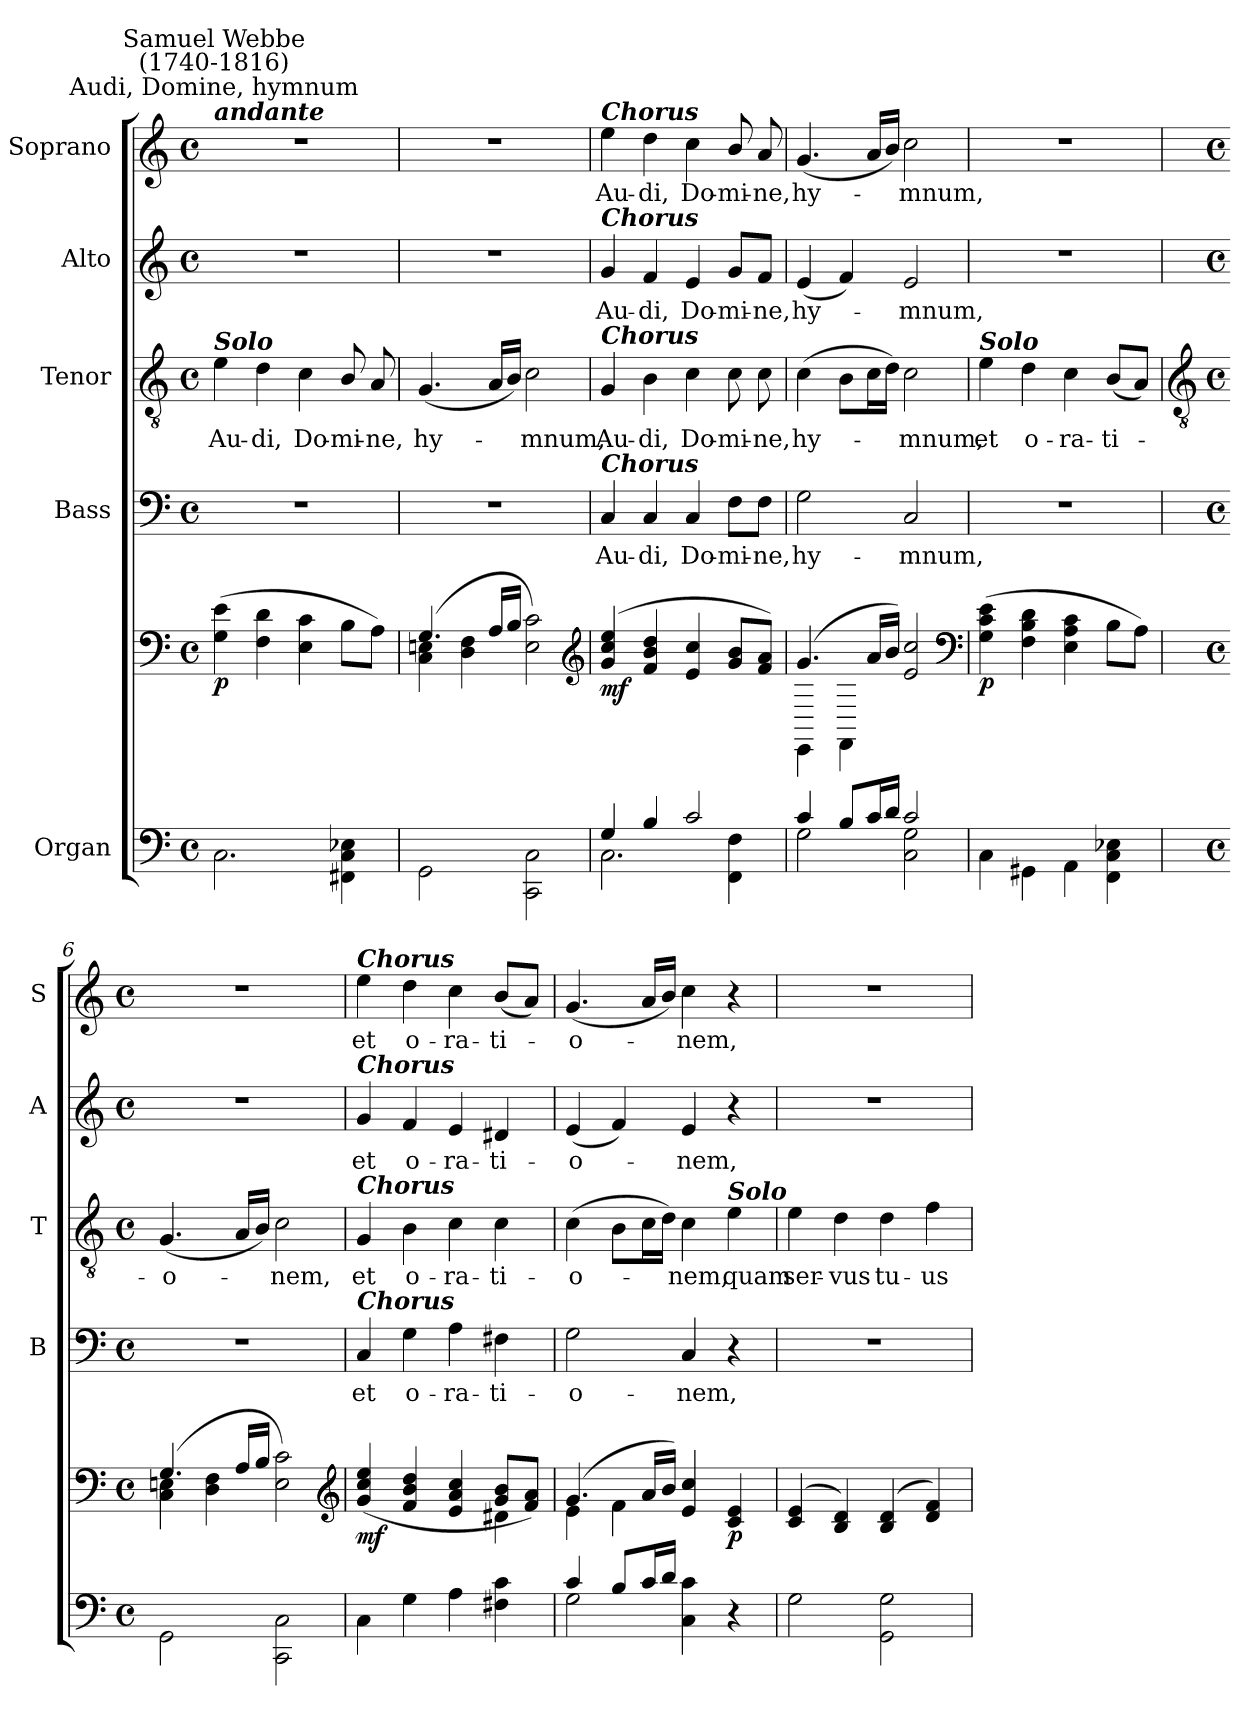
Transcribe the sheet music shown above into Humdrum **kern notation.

**kern	**kern	**dynam	**kern	**text	**kern	**text	**kern	**text	**kern	**text
*part5	*part5	*part5	*part4	*part4	*part3	*part3	*part2	*part2	*part1	*part1
*staff6	*staff5	*staff5/6	*staff4	*staff4	*staff3	*staff3	*staff2	*staff2	*staff1	*staff1
*I"Organ	*	*	*I"Bass	*	*I"Tenor	*	*I"Alto	*	*I"Soprano	*
*	*	*	*I'B	*	*I'T	*	*I'A	*	*I'S	*
*clefF4	*clefF4	*	*clefF4	*	*clefGv2	*	*clefG2	*	*clefG2	*
*k[]	*k[]	*	*k[]	*	*k[]	*	*k[]	*	*k[]	*
*C:	*C:	*	*C:	*	*C:	*	*C:	*	*C:	*
*M4/4	*M4/4	*	*M4/4	*	*M4/4	*	*M4/4	*	*M4/4	*
*met(c)	*met(c)	*	*met(c)	*	*met(c)	*	*met(c)	*	*met(c)	*
=1	=1	=1	=1	=1	=1	=1	=1	=1	=1	=1
*^	*^	*	*	*	*	*	*	*	*	*
!	!	!	!	!	!	!	!	!	!	!	!LO:TX:a:Bi:t=andante	!
!	!	!	!	!	!	!	!	!	!	!	!LO:TX:a:cj:t=Audi, Domine, hymnum	!
!	!	!	!	!	!	!	!	!	!	!	!LO:TX:a:cj:t=Samuel Webbe\n(1740-1816)	!
!	!	!	!	!	!	!	!LO:TX:a:Bi:t=Solo	!	!	!	!	!
!	!	!	!	!LO:DY:b	!	!	!	!LO:LY:b	!	!	!	!
1ryy	2.C	(>4G\ 4e\	1ryy	p	1r	.	4e	Au-	1r	.	1r	.
!	!	!	!	!	!	!	!	!LO:LY:b	!	!	!	!
.	.	4F\ 4d\	.	.	.	.	4d	-di,	.	.	.	.
!	!	!	!	!	!	!	!	!LO:LY:b	!	!	!	!
.	.	4E\ 4c\	.	.	.	.	4c	Do-	.	.	.	.
!	!	!	!	!	!	!	!	!LO:LY:b	!	!	!	!
.	4FF#X 4C 4E-X	8B\L	.	.	.	.	8B/	-mi-	.	.	.	.
!	!	!	!	!	!	!	!	!LO:LY:b	!	!	!	!
.	.	8A\J)	.	.	.	.	8A	-ne,	.	.	.	.
=2	=2	=2	=2	=2	=2	=2	=2	=2	=2	=2	=2	=2
!	!	!	!	!	!	!	!	!LO:LY:b	!	!	!	!
1ryy	2GG	(>4.G/	4C\ 4En\	.	1r	.	(<4.G	hy-	1r	.	1r	.
.	.	.	4D\ 4F\	.	.	.	.	.	.	.	.	.
.	.	16A/LL	.	.	.	.	16ALL	.	.	.	.	.
.	.	16B/JJ	.	.	.	.	16BJJ)	.	.	.	.	.
!	!	!	!	!	!	!	!	!LO:LY:b	!	!	!	!
.	2CC 2C	2E\ 2c\)	2ryy	.	.	.	2c	mnum,	.	.	.	.
*	*	*clefG2	*	*	*	*	*	*	*	*	*	*
=3	=3	=3	=3	=3	=3	=3	=3	=3	=3	=3	=3	=3
!	!	!	!	!	!	!	!	!	!	!	!LO:TX:a:Bi:t=Chorus	!
!	!	!	!	!	!	!	!	!	!LO:TX:a:Bi:t=Chorus	!	!	!
!	!	!	!	!	!	!	!LO:TX:a:Bi:t=Chorus	!	!	!	!	!
!	!	!	!	!	!LO:TX:a:Bi:t=Chorus	!	!	!	!	!	!	!
!	!	!	!	!LO:DY:b	!	!LO:LY:b	!	!LO:LY:b	!	!LO:LY:b	!	!LO:LY:b
4G/	2.C\	(>4g/ 4cc/ 4ee/	1ryy	mf	4C	Au-	4G	Au-	4g	Au-	4ee	Au-
!	!	!	!	!	!	!LO:LY:b	!	!LO:LY:b	!	!LO:LY:b	!	!LO:LY:b
4B/	.	4f/ 4b/ 4dd/	.	.	4C	-di,	4B	-di,	4f	-di,	4dd	-di,
!	!	!	!	!	!	!LO:LY:b	!	!LO:LY:b	!	!LO:LY:b	!	!LO:LY:b
2c/	.	4e/ 4cc/	.	.	4C	Do-	4c	Do-	4e	Do-	4cc	Do-
!	!	!	!	!	!	!LO:LY:b	!	!LO:LY:b	!	!LO:LY:b	!	!LO:LY:b
.	4FF\ 4F\	8g/ 8b/L	.	.	8F\L	-mi-	8c	-mi-	8g/L	-mi-	8b/	-mi-
!	!	!	!	!	!	!LO:LY:b	!	!LO:LY:b	!	!LO:LY:b	!	!LO:LY:b
.	.	8f/ 8a/J)	.	.	8F\J	-ne,	8c	-ne,	8f/J	-ne,	8a	-ne,
=4	=4	=4	=4	=4	=4	=4	=4	=4	=4	=4	=4	=4
!	!	!	!	!	!	!LO:LY:b	!	!LO:LY:b	!	!LO:LY:b	!	!LO:LY:b
4c/	2G	(>4.g/	4EE\	.	2G	hy-	(>4c	hy-	(<4e	hy-	(<4.g	hy-
8B/L	.	.	4FF\	.	.	.	8BL	.	4f)	.	.	.
16c/L	.	16a/LL	.	.	.	.	16cL	.	.	.	16aLL	.
16d/JJ	.	16b/JJ)	.	.	.	.	16dJJ)	.	.	.	16bJJ)	.
!	!	!	!	!	!	!LO:LY:b	!	!LO:LY:b	!	!LO:LY:b	!	!LO:LY:b
2c/	2C 2G	2e/ 2cc/	2ryy	.	2C	-mnum,	2c	mnum,	2e	mnum,	2cc	mnum,
*	*	*clefF4	*	*	*	*	*	*	*	*	*	*
=5	=5	=5	=5	=5	=5	=5	=5	=5	=5	=5	=5	=5
!	!	!	!	!	!	!	!LO:TX:a:Bi:t=Solo	!	!	!	!	!
!	!	!	!	!LO:DY:b	!	!	!	!LO:LY:b	!	!	!	!
1ryy	4C	(>4G\ 4c\ 4e\	1ryy	p	1r	.	4e	et	1r	.	1r	.
!	!	!	!	!	!	!	!	!LO:LY:b	!	!	!	!
.	4GG#X	4F\ 4B\ 4d\	.	.	.	.	4d	o-	.	.	.	.
!	!	!	!	!	!	!	!	!LO:LY:b	!	!	!	!
.	4AA	4E\ 4A\ 4c\	.	.	.	.	4c	-ra-	.	.	.	.
!	!	!	!	!	!	!	!	!LO:LY:b	!	!	!	!
.	4FF 4C 4E-X	8B\L	.	.	.	.	(<8B/L	-ti-	.	.	.	.
.	.	8A\J)	.	.	.	.	8AJ)	.	.	.	.	.
!!LO:LB:g=z
=6	=6	=6	=6	=6	=6	=6	=6	=6	=6	=6	=6	=6
*	*	*	*	*	*	*	*clefGv2	*	*	*	*	*
*M4/4	*	*M4/4	*	*	*M4/4	*	*M4/4	*	*M4/4	*	*M4/4	*
*met(c)	*	*met(c)	*	*	*met(c)	*	*met(c)	*	*met(c)	*	*met(c)	*
!	!	!	!	!	!	!	!	!LO:LY:b	!	!	!	!
1ryy	2GG	(>4.G/	4C\ 4En\	.	1r	.	(<4.G	o-	1r	.	1r	.
.	.	.	4D\ 4F\	.	.	.	.	.	.	.	.	.
.	.	16A/LL	.	.	.	.	16ALL	.	.	.	.	.
.	.	16B/JJ	.	.	.	.	16BJJ)	.	.	.	.	.
!	!	!	!	!	!	!	!	!LO:LY:b	!	!	!	!
.	2CC 2C	2E\ 2c\)	2ryy	.	.	.	2c	nem,	.	.	.	.
*	*	*clefG2	*	*	*	*	*	*	*	*	*	*
=7	=7	=7	=7	=7	=7	=7	=7	=7	=7	=7	=7	=7
!	!	!	!	!	!	!	!	!	!	!	!LO:TX:a:Bi:t=Chorus	!
!	!	!	!	!	!	!	!	!	!LO:TX:a:Bi:t=Chorus	!	!	!
!	!	!	!	!	!	!	!LO:TX:a:Bi:t=Chorus	!	!	!	!	!
!	!	!	!	!	!LO:TX:a:Bi:t=Chorus	!	!	!	!	!	!	!
!	!	!	!	!LO:DY:b	!	!LO:LY:b	!	!LO:LY:b	!	!LO:LY:b	!	!LO:LY:b
1ryy	4C	(>4g/ 4cc/ 4ee/	2.ryy	mf	4C	et	4G	et	4g	et	4ee	et
!	!	!	!	!	!	!LO:LY:b	!	!LO:LY:b	!	!LO:LY:b	!	!LO:LY:b
.	4G	4f/ 4b/ 4dd/	.	.	4G	o-	4B	o-	4f	o-	4dd	o-
!	!	!	!	!	!	!LO:LY:b	!	!LO:LY:b	!	!LO:LY:b	!	!LO:LY:b
.	4A	4e/ 4a/ 4cc/	.	.	4A	-ra-	4c	-ra-	4e	-ra-	4cc	-ra-
!	!	!	!	!	!	!LO:LY:b	!	!LO:LY:b	!	!LO:LY:b	!	!LO:LY:b
.	4F#X 4c	8g/ 8b/L	4d#X\	.	4F#X	-ti-	4c	-ti-	4d#X	-ti-	(<8b/L	-ti-
.	.	8f/ 8a/J)	.	.	.	.	.	.	.	.	8aJ)	.
=8	=8	=8	=8	=8	=8	=8	=8	=8	=8	=8	=8	=8
!	!	!	!	!	!	!LO:LY:b	!	!LO:LY:b	!	!LO:LY:b	!	!LO:LY:b
4c/	2G	(>4.g/	4e\	.	2G	-o-	(>4c	-o-	(<4e	-o-	(<4.g	o-
8B/L	.	.	4f\	.	.	.	8BL	.	4f)	.	.	.
16c/L	.	16a/LL	.	.	.	.	16cL	.	.	.	16aLL	.
16d/JJ	.	16b/JJ)	.	.	.	.	16dJJ)	.	.	.	16bJJ)	.
!	!	!	!	!	!	!LO:LY:b	!	!LO:LY:b	!	!LO:LY:b	!	!LO:LY:b
2ryy	4C 4c	4e/ 4cc/	2ryy	.	4C	-nem,	4c	nem,	4e	nem,	4cc	nem,
!	!	!	!	!	!	!	!LO:TX:a:Bi:t=Solo	!	!	!	!	!
!	!	!	!	!LO:DY:b	!	!	!	!LO:LY:b	!	!	!	!
.	4r	4c/ 4e/	.	p	4r	.	4e	quam	4r	.	4r	.
=9	=9	=9	=9	=9	=9	=9	=9	=9	=9	=9	=9	=9
!	!	!	!	!	!	!	!	!LO:LY:b	!	!	!	!
1ryy	2G	(>4c/ 4e/	1ryy	.	1r	.	4e	ser-	1r	.	1r	.
!	!	!	!	!	!	!	!	!LO:LY:b	!	!	!	!
.	.	4B/ 4d/)	.	.	.	.	4d	-vus	.	.	.	.
!	!	!	!	!	!	!	!	!LO:LY:b	!	!	!	!
.	2GG 2G	(>4B/ 4d/	.	.	.	.	4d	tu-	.	.	.	.
!	!	!	!	!	!	!	!	!LO:LY:b	!	!	!	!
.	.	4d/ 4f/)	.	.	.	.	4f	-us	.	.	.	.
*v	*v	*	*	*	*	*	*	*	*	*	*	*
*	*v	*v	*	*	*	*	*	*	*	*	*
=	=	=	=	=	=	=	=	=	=	=
*-	*-	*-	*-	*-	*-	*-	*-	*-	*-	*-
